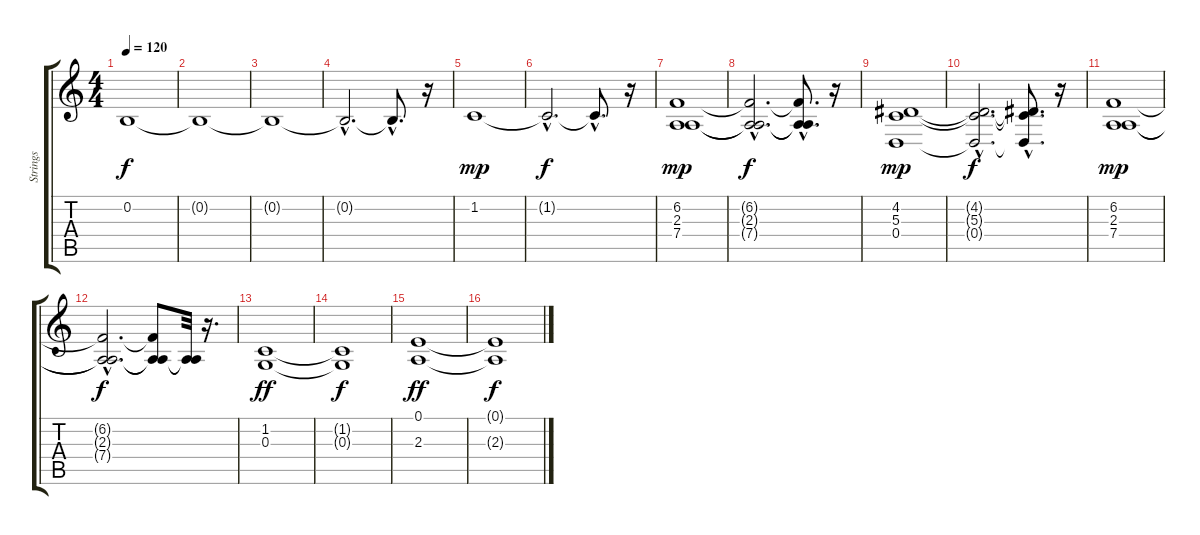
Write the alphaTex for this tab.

\track ("Strings" "Strings") {instrument stringensemble1}
\staff {score tabs}
\tuning (E4 B3 G3 D3 A2 E2) {hide}
\ts (4 4)
\tempo 120
\clef g2
\ks c
0.2{t}.1{dy f} |
0.2{t}.1 |
0.2{t}.1 |
0.2{hac t}.2{d} 0.2{hac t}.8{d} r.16 |
1.2.1{dy mp volume 7} |
1.2{hac t}.2{d dy f} 1.2{hac t}.8{d} r.16 |
(6.2 2.3 7.4).1{dy mp volume 8} |
(6.2{hac t} 2.3{hac t} 7.4{hac t}).2{d dy f} (6.2{hac t} 2.3{hac t} 7.4{hac t}).8{d} r.16 |
(4.2 5.3 0.4).1{dy mp volume 8} |
(4.2{hac t} 5.3{hac t} 0.4{hac t}).2{d dy f} (4.2{hac t} 5.3{hac t} 0.4{hac t}).8{d} r.16 |
(6.2 2.3 7.4).1{dy mp} |
(6.2{hac t} 2.3{hac t} 7.4{hac t}).2{d dy f} (6.2{t} 2.3{t} 7.4{t}).8 (2.3{t} 7.4{t}).32 r.16{d} |
(1.2 0.3).1{dy ff volume 9} |
(1.2{t} 0.3{t}).1{dy f} |
(0.1 2.3).1{dy ff volume 8} |
(0.1{t} 2.3{t}).1{dy f}
